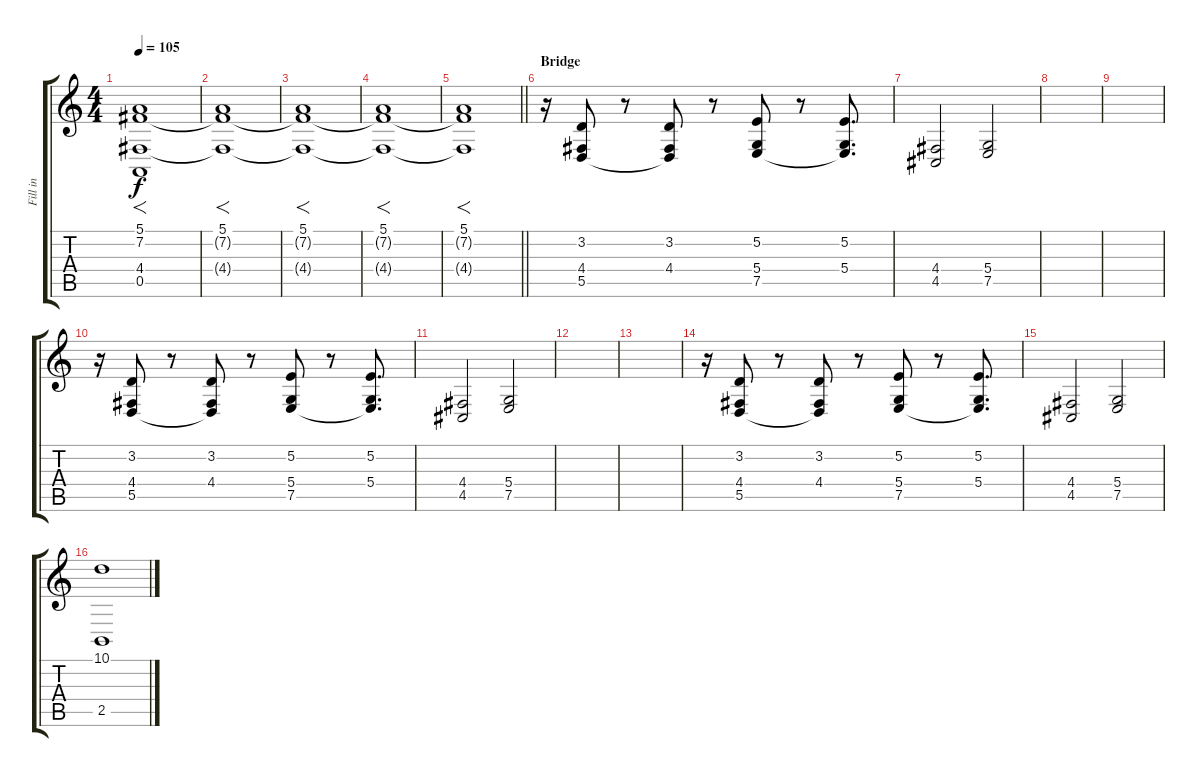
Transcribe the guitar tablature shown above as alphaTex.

\track ("Fill in" "Fill in") {instrument stringensemble2}
\staff {score tabs}
\tuning (E4 B3 G3 D3 A2 E2) {hide}
\ts (4 4)
\tempo 105
\clef g2
\ks c
(5.1 7.2{t} 4.4{t} 0.5).1{f dy f} |
(5.1 7.2{t} 4.4{t}).1{f} |
(5.1 7.2{t} 4.4{t}).1{f} |
(5.1 7.2{t} 4.4{t}).1{f} |
\barLineRight lightlight
(5.1 7.2{t} 4.4{t}).1{f} |
\section ("" "Bridge")
r.16 (3.2 4.4 5.5).8{volume 13} r.8 (3.2 4.4 5.5{t}).8 r.8 (5.2 5.4 7.5).8 r.8 (5.2 5.4 7.5{t}).8{d} |
(4.4 4.5).2 (5.4 7.5).2 |
|
|
r.16 (3.2 4.4 5.5).8{volume 13} r.8 (3.2 4.4 5.5{t}).8 r.8 (5.2 5.4 7.5).8 r.8 (5.2 5.4 7.5{t}).8{d} |
(4.4 4.5).2 (5.4 7.5).2 |
|
|
r.16 (3.2 4.4 5.5).8{volume 13} r.8 (3.2 4.4 5.5{t}).8 r.8 (5.2 5.4 7.5).8 r.8 (5.2 5.4 7.5{t}).8{d} |
(4.4 4.5).2 (5.4 7.5).2 |
(10.1 2.5).1{volume 8}
